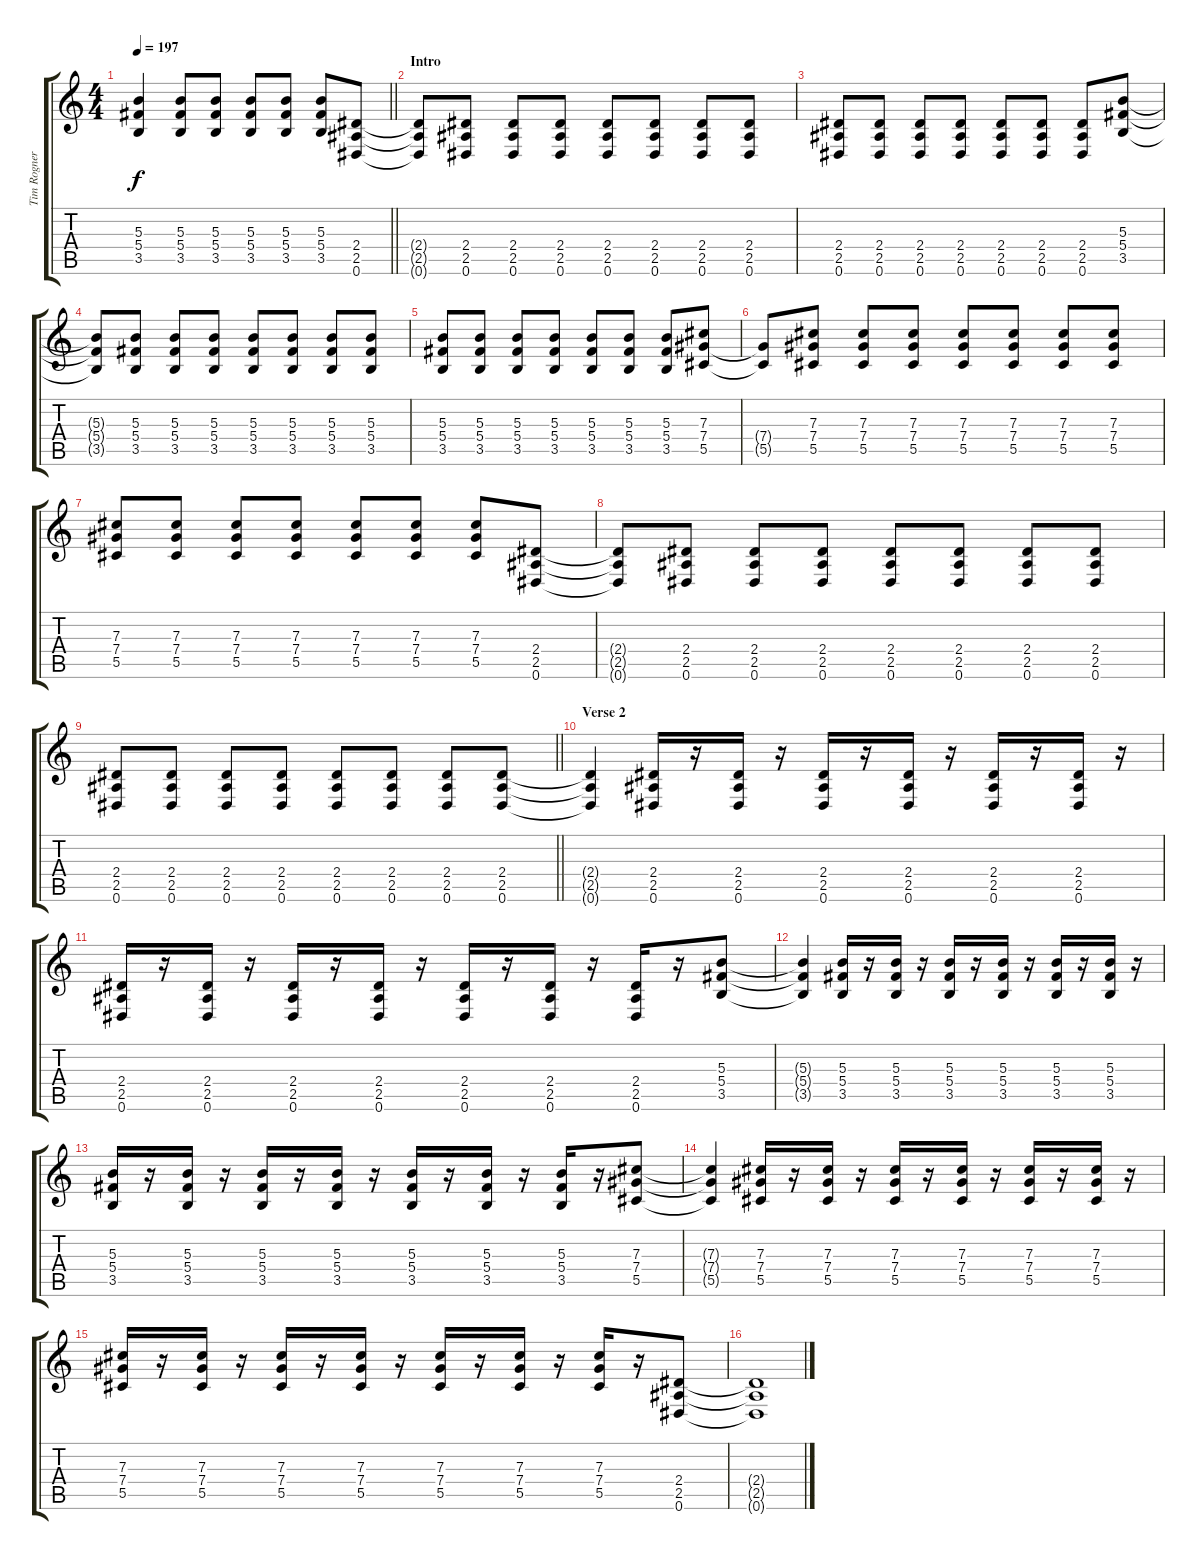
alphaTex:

\track ("Tim Rogner - Guitar" "Tim Rogner") {instrument distortionguitar}
\staff {score tabs}
\tuning (Eb4 Bb3 Gb3 Db3 Ab2 Eb2) {hide}
\ts (4 4)
\tempo 197
\clef g2
\barLineRight lightlight
\ks c
(5.3 5.4 3.5).4{dy f} (5.3 5.4 3.5).8 (5.3 5.4 3.5).8 (5.3 5.4 3.5).8 (5.3 5.4 3.5).8 (5.3 5.4 3.5).8 (2.4 2.5 0.6).8 |
\section ("" "Intro")
(2.4{t} 2.5{t} 0.6{t}).8 (2.4 2.5 0.6).8 (2.4 2.5 0.6).8 (2.4 2.5 0.6).8 (2.4 2.5 0.6).8 (2.4 2.5 0.6).8 (2.4 2.5 0.6).8 (2.4 2.5 0.6).8 |
(2.4 2.5 0.6).8 (2.4 2.5 0.6).8 (2.4 2.5 0.6).8 (2.4 2.5 0.6).8 (2.4 2.5 0.6).8 (2.4 2.5 0.6).8 (2.4 2.5 0.6).8 (5.3 5.4 3.5).8 |
(5.3{t} 5.4{t} 3.5{t}).8 (5.3 5.4 3.5).8 (5.3 5.4 3.5).8 (5.3 5.4 3.5).8 (5.3 5.4 3.5).8 (5.3 5.4 3.5).8 (5.3 5.4 3.5).8 (5.3 5.4 3.5).8 |
(5.3 5.4 3.5).8 (5.3 5.4 3.5).8 (5.3 5.4 3.5).8 (5.3 5.4 3.5).8 (5.3 5.4 3.5).8 (5.3 5.4 3.5).8 (5.3 5.4 3.5).8 (7.3 7.4 5.5).8 |
(7.4{t} 5.5{t}).8 (7.3 7.4 5.5).8 (7.3 7.4 5.5).8 (7.3 7.4 5.5).8 (7.3 7.4 5.5).8 (7.3 7.4 5.5).8 (7.3 7.4 5.5).8 (7.3 7.4 5.5).8 |
(7.3 7.4 5.5).8 (7.3 7.4 5.5).8 (7.3 7.4 5.5).8 (7.3 7.4 5.5).8 (7.3 7.4 5.5).8 (7.3 7.4 5.5).8 (7.3 7.4 5.5).8 (2.4 2.5 0.6).8 |
(2.4{t} 2.5{t} 0.6{t}).8 (2.4 2.5 0.6).8 (2.4 2.5 0.6).8 (2.4 2.5 0.6).8 (2.4 2.5 0.6).8 (2.4 2.5 0.6).8 (2.4 2.5 0.6).8 (2.4 2.5 0.6).8 |
\barLineRight lightlight
(2.4 2.5 0.6).8 (2.4 2.5 0.6).8 (2.4 2.5 0.6).8 (2.4 2.5 0.6).8 (2.4 2.5 0.6).8 (2.4 2.5 0.6).8 (2.4 2.5 0.6).8 (2.4 2.5 0.6).8 |
\section ("" "Verse 2")
(2.4{t} 2.5{t} 0.6{t}).4 (2.4 2.5 0.6).16 r.16 (2.4 2.5 0.6).16 r.16 (2.4 2.5 0.6).16 r.16 (2.4 2.5 0.6).16 r.16 (2.4 2.5 0.6).16 r.16 (2.4 2.5 0.6).16 r.16 |
(2.4 2.5 0.6).16 r.16 (2.4 2.5 0.6).16 r.16 (2.4 2.5 0.6).16 r.16 (2.4 2.5 0.6).16 r.16 (2.4 2.5 0.6).16 r.16 (2.4 2.5 0.6).16 r.16 (2.4 2.5 0.6).16 r.16 (5.3 5.4 3.5).8 |
(5.3{t} 5.4{t} 3.5{t}).4 (5.3 5.4 3.5).16 r.16 (5.3 5.4 3.5).16 r.16 (5.3 5.4 3.5).16 r.16 (5.3 5.4 3.5).16 r.16 (5.3 5.4 3.5).16 r.16 (5.3 5.4 3.5).16 r.16 |
(5.3 5.4 3.5).16 r.16 (5.3 5.4 3.5).16 r.16 (5.3 5.4 3.5).16 r.16 (5.3 5.4 3.5).16 r.16 (5.3 5.4 3.5).16 r.16 (5.3 5.4 3.5).16 r.16 (5.3 5.4 3.5).16 r.16 (7.3 7.4 5.5).8 |
(7.3{t} 7.4{t} 5.5{t}).4 (7.3 7.4 5.5).16 r.16 (7.3 7.4 5.5).16 r.16 (7.3 7.4 5.5).16 r.16 (7.3 7.4 5.5).16 r.16 (7.3 7.4 5.5).16 r.16 (7.3 7.4 5.5).16 r.16 |
(7.3 7.4 5.5).16 r.16 (7.3 7.4 5.5).16 r.16 (7.3 7.4 5.5).16 r.16 (7.3 7.4 5.5).16 r.16 (7.3 7.4 5.5).16 r.16 (7.3 7.4 5.5).16 r.16 (7.3 7.4 5.5).16 r.16 (2.4 2.5 0.6).8 |
(2.4{t} 2.5{t} 0.6{t}).1
